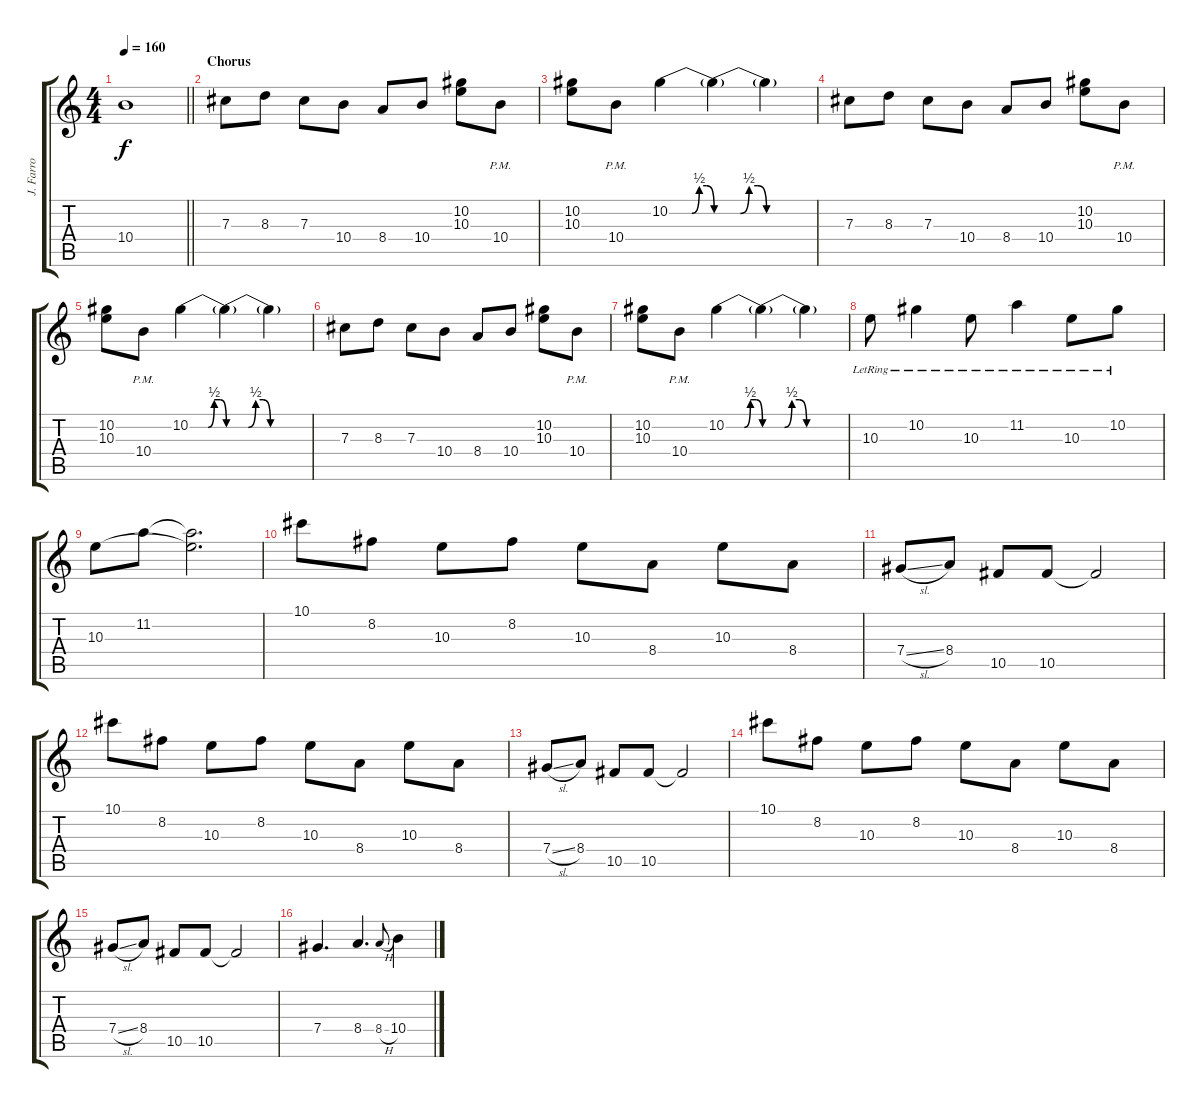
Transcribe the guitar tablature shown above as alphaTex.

\track ("J. Farro" "J. Farro") {instrument distortionguitar}
\staff {score tabs}
\tuning (Eb4 Bb3 Gb3 Db3 Ab2 Db2) {hide}
\ts (4 4)
\tempo 160
\clef g2
\barLineRight lightlight
\ks c
10.4{t}.1{dy f} |
\section ("" "Chorus")
7.3.8{volume 16 instrument distortionguitar} 8.3.8 7.3.8 10.4.8 8.4.8 10.4.8 (10.2 10.3).8 10.4{pm}.8 |
(10.2 10.3).8 10.4{pm}.8 10.2{be (custom 0 0 30 0 40 2 50 2 60 0)}.4 10.2{be (custom 0 0 30 0 40 2 50 2 60 0) t}.4 10.2{be (hold 0 0 60 0) t}.4 |
7.3.8 8.3.8 7.3.8 10.4.8 8.4.8 10.4.8 (10.2 10.3).8 10.4{pm}.8 |
(10.2 10.3).8 10.4{pm}.8 10.2{be (custom 0 0 30 0 40 2 50 2 60 0)}.4 10.2{be (custom 0 0 30 0 40 2 50 2 60 0) t}.4 10.2{be (hold 0 0 60 0) t}.4 |
7.3.8 8.3.8 7.3.8 10.4.8 8.4.8 10.4.8 (10.2 10.3).8 10.4{pm}.8 |
(10.2 10.3).8 10.4{pm}.8 10.2{be (custom 0 0 30 0 40 2 50 2 60 0)}.4 10.2{be (custom 0 0 30 0 40 2 50 2 60 0) t}.4 10.2{be (hold 0 0 60 0) t}.4 |
10.3{lr}.8 10.2{lr}.4 10.3{lr}.8 11.2{lr}.4 10.3{lr}.8 10.2{lr}.8 |
10.3.8 11.2.8 (11.2{t} 10.3{t}).2{d} |
10.1.8 8.2.8 10.3.8 8.2.8 10.3.8 8.4.8 10.3.8 8.4.8 |
7.4{sl}.8 8.4.8 10.5.8 10.5.8 10.5{t}.2 |
10.1.8 8.2.8 10.3.8 8.2.8 10.3.8 8.4.8 10.3.8 8.4.8 |
7.4{sl}.8 8.4.8 10.5.8 10.5.8 10.5{t}.2 |
10.1.8 8.2.8 10.3.8 8.2.8 10.3.8 8.4.8 10.3.8 8.4.8 |
7.4{sl}.8 8.4.8 10.5.8 10.5.8 10.5{t}.2 |
7.4.4{d} 8.4.4{d} 8.4{h}.8{gr onbeat} 10.4.4
